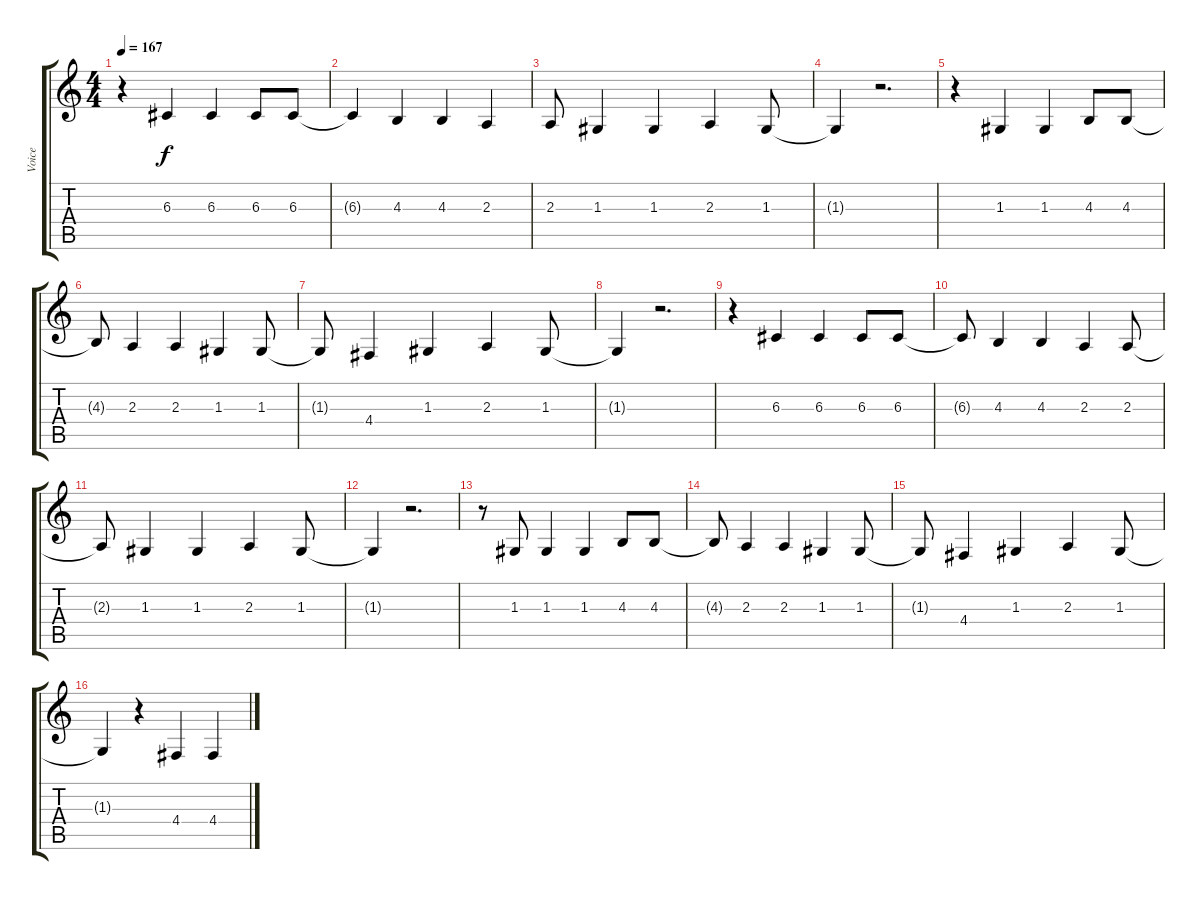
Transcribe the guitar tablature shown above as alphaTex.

\track ("Voice" "Voice") {instrument cello}
\staff {score tabs}
\tuning (E4 B3 G3 D3 A2 E2) {hide}
\ts (4 4)
\tempo 167
\clef g2
\ks c
r.4{dy f} 6.3.4{volume 13} 6.3.4 6.3.8 6.3.8 |
6.3{t}.4 4.3.4 4.3.4 2.3.4 |
2.3.8 1.3.4 1.3.4 2.3.4 1.3.8 |
1.3{t}.4 r.2{d} |
r.4 1.3.4 1.3.4 4.3.8 4.3.8 |
4.3{t}.8 2.3.4 2.3.4 1.3.4 1.3.8 |
1.3{t}.8 4.4.4 1.3.4 2.3.4 1.3.8 |
1.3{t}.4 r.2{d} |
r.4 6.3.4 6.3.4 6.3.8 6.3.8 |
6.3{t}.8 4.3.4 4.3.4 2.3.4 2.3.8 |
2.3{t}.8 1.3.4 1.3.4 2.3.4 1.3.8 |
1.3{t}.4 r.2{d} |
r.8 1.3.8 1.3.4 1.3.4 4.3.8 4.3.8 |
4.3{t}.8 2.3.4 2.3.4 1.3.4 1.3.8 |
1.3{t}.8 4.4.4 1.3.4 2.3.4 1.3.8 |
1.3{t}.4 r.4 4.4.4{volume 16} 4.4.4
